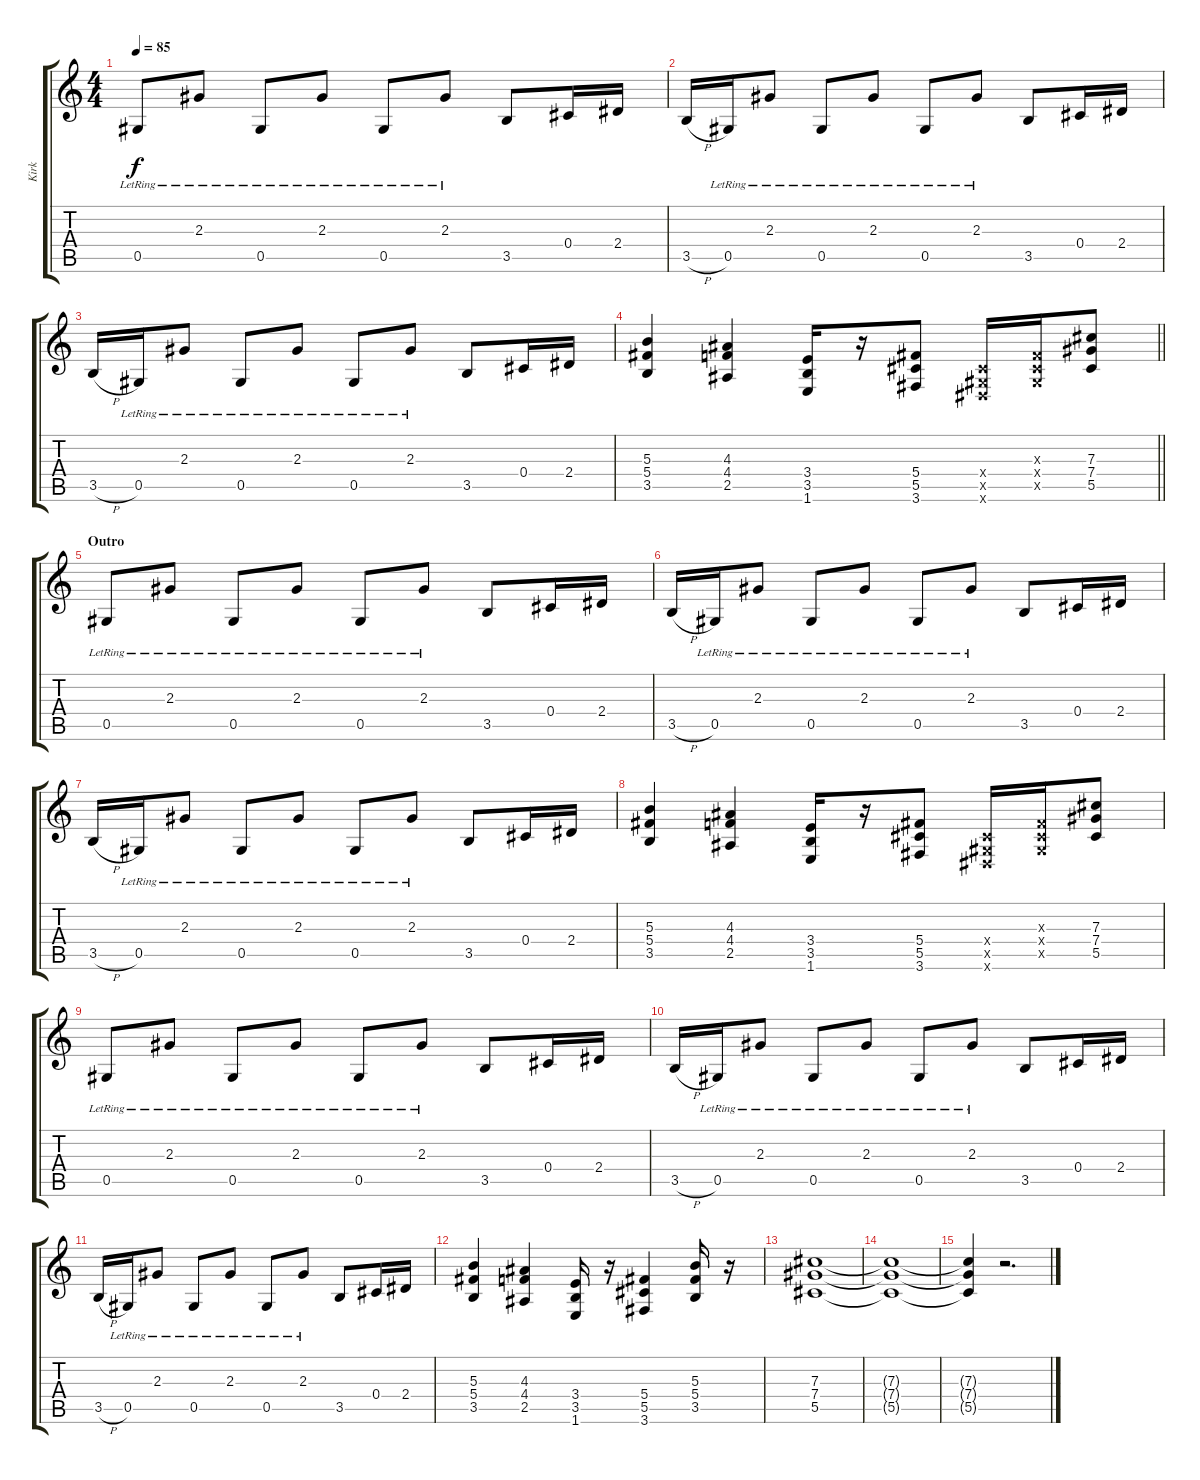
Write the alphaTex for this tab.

\track ("Kirk" "Kirk") {instrument electricguitarclean}
\staff {score tabs}
\tuning (Eb4 Bb3 Gb3 Db3 Ab2 Eb2) {hide}
\ts (4 4)
\tempo 85
\clef g2
\ks c
0.5{lr}.8{dy f} 2.3{lr}.8 0.5{lr}.8 2.3{lr}.8 0.5{lr}.8 2.3{lr}.8 3.5.8 0.4.16 2.4.16 |
3.5{h}.16 0.5{lr}.16 2.3{lr}.8 0.5{lr}.8 2.3{lr}.8 0.5{lr}.8 2.3{lr}.8 3.5.8 0.4.16 2.4.16 |
3.5{h}.16 0.5{lr}.16 2.3{lr}.8 0.5{lr}.8 2.3{lr}.8 0.5{lr}.8 2.3{lr}.8 3.5.8 0.4.16 2.4.16 |
\barLineRight lightlight
(5.3 5.4 3.5).4 (4.3 4.4 2.5).4 (3.4 3.5 1.6).16 r.16 (5.4 5.5 3.6).8 (0.4{x} 0.5{x} 0.6{x}).16 (0.3{x} 0.4{x} 0.5{x}).16 (7.3 7.4 5.5).8 |
\section ("" "Outro")
0.5{lr}.8 2.3{lr}.8 0.5{lr}.8 2.3{lr}.8 0.5{lr}.8 2.3{lr}.8 3.5.8 0.4.16 2.4.16 |
3.5{h}.16 0.5{lr}.16 2.3{lr}.8 0.5{lr}.8 2.3{lr}.8 0.5{lr}.8 2.3{lr}.8 3.5.8 0.4.16 2.4.16 |
3.5{h}.16 0.5{lr}.16 2.3{lr}.8 0.5{lr}.8 2.3{lr}.8 0.5{lr}.8 2.3{lr}.8 3.5.8 0.4.16 2.4.16 |
(5.3 5.4 3.5).4 (4.3 4.4 2.5).4 (3.4 3.5 1.6).16 r.16 (5.4 5.5 3.6).8 (0.4{x} 0.5{x} 0.6{x}).16 (0.3{x} 0.4{x} 0.5{x}).16 (7.3 7.4 5.5).8 |
0.5{lr}.8 2.3{lr}.8 0.5{lr}.8 2.3{lr}.8 0.5{lr}.8 2.3{lr}.8 3.5.8 0.4.16 2.4.16 |
3.5{h}.16 0.5{lr}.16 2.3{lr}.8 0.5{lr}.8 2.3{lr}.8 0.5{lr}.8 2.3{lr}.8 3.5.8 0.4.16 2.4.16 |
3.5{h}.16 0.5{lr}.16 2.3{lr}.8 0.5{lr}.8 2.3{lr}.8 0.5{lr}.8 2.3{lr}.8 3.5.8 0.4.16 2.4.16 |
(5.3 5.4 3.5).4 (4.3 4.4 2.5).4 (3.4 3.5 1.6).16 r.16 (5.4 5.5 3.6).4 (5.3 5.4 3.5).16 r.16 |
(7.3 7.4 5.5).1 |
(7.3{t} 7.4{t} 5.5{t}).1 |
(7.3{t} 7.4{t} 5.5{t}).4 r.2{d}
